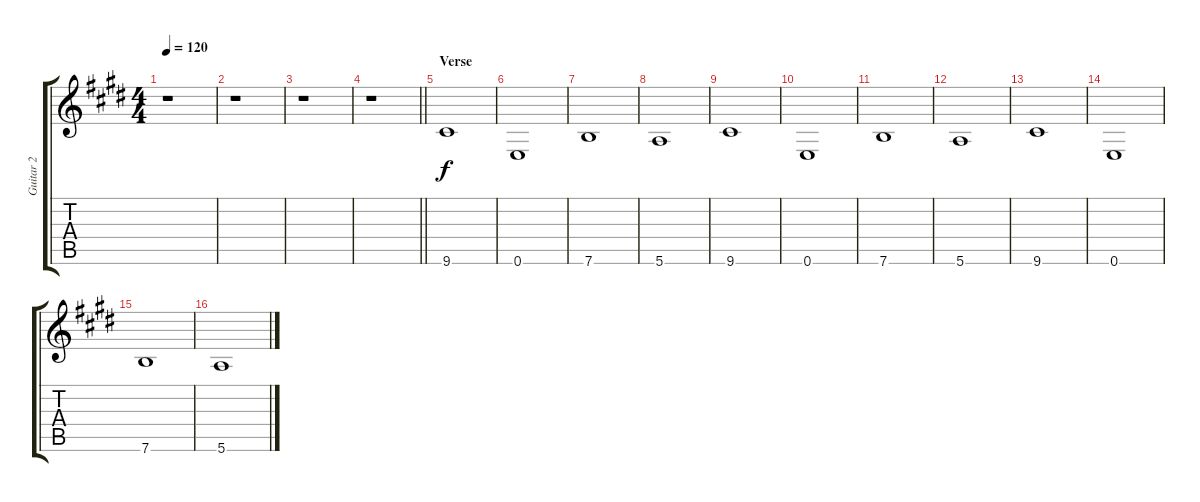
\track ("Guitar 2" "Guitar 2") {instrument overdrivenguitar}
\staff {score tabs}
\tuning (E4 B3 G3 D3 A2 E2) {hide}
\ts (4 4)
\tempo 120
\clef g2
\ks e
r.1{dy f} |
r.1 |
r.1 |
\barLineRight lightlight
r.1 |
\section ("" "Verse")
9.6.1 |
0.6.1 |
7.6.1 |
5.6.1 |
9.6.1 |
0.6.1 |
7.6.1 |
5.6.1 |
9.6.1 |
0.6.1 |
7.6.1 |
5.6.1
